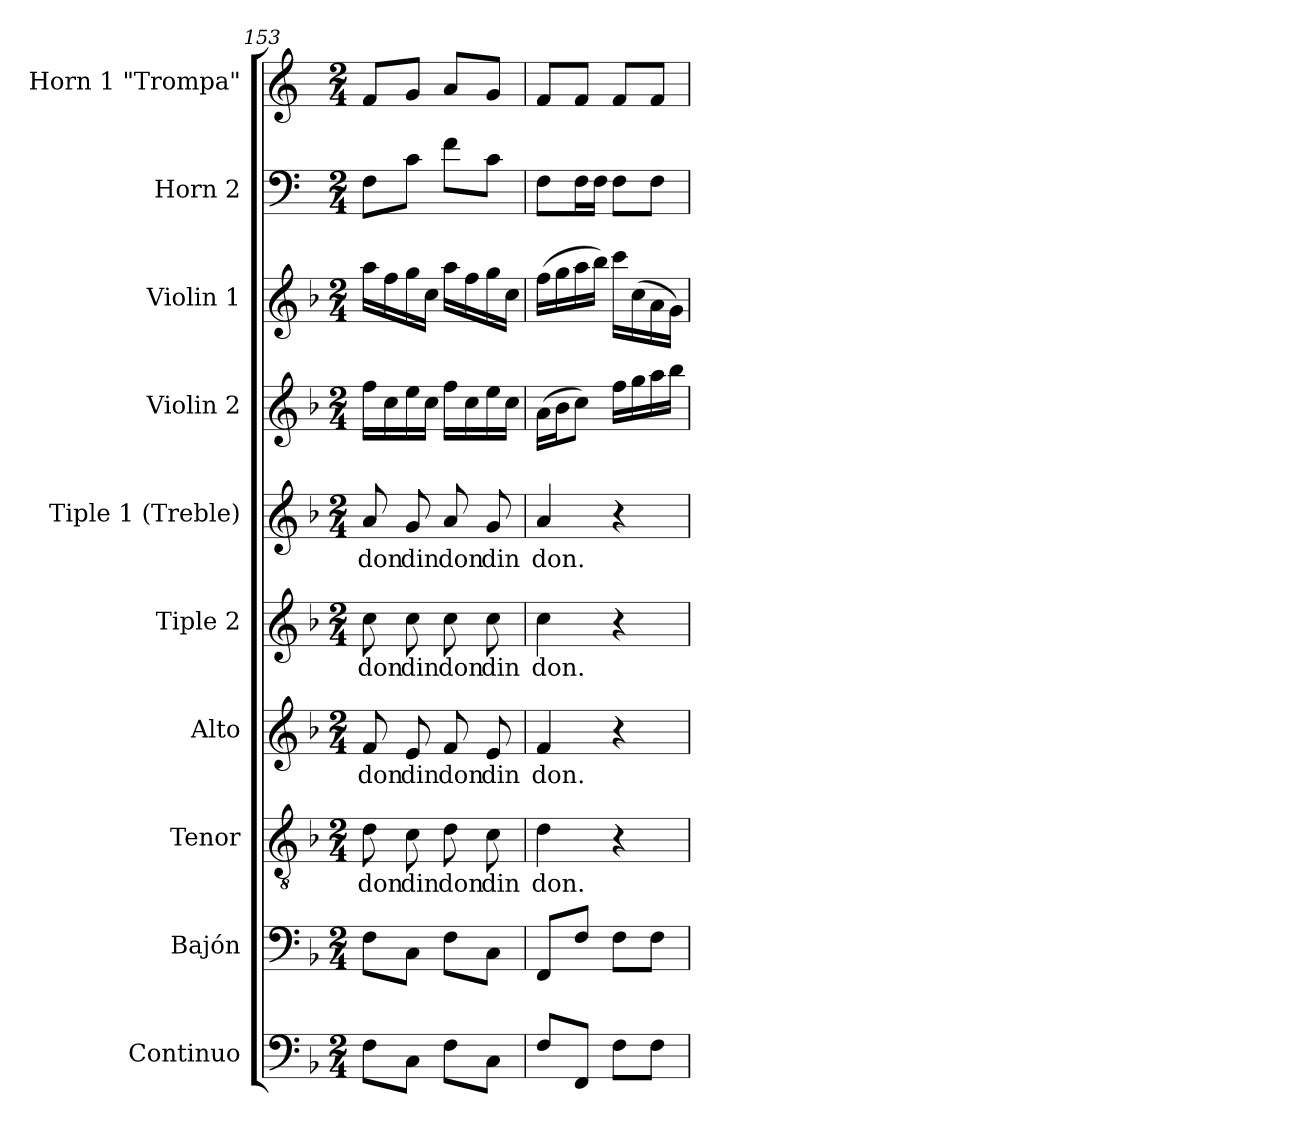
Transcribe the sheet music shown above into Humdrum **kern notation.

**kern	**kern	**kern	**text	**kern	**text	**kern	**text	**kern	**text	**kern	**kern	**kern	**kern
*part10	*part9	*part8	*part8	*part7	*part7	*part6	*part6	*part5	*part5	*part4	*part3	*part2	*part1
*staff10	*staff9	*staff8	*staff8	*staff7	*staff7	*staff6	*staff6	*staff5	*staff5	*staff4	*staff3	*staff2	*staff1
*I"Continuo	*I"Bajón	*I"Tenor	*	*I"Alto	*	*I"Tiple 2	*	*I"Tiple 1 (Treble)	*	*I"Violin 2	*I"Violin 1	*I"Horn 2	*I"Horn 1 "Trompa"
*I'Cont.	*	*I'T.	*	*I'A.	*	*	*	*	*	*I'Vln. 2	*I'Vln. 1	*I'Hn 1.	*I'Hn 1.
*clefF4	*clefF4	*clefGv2	*	*clefG2	*	*clefG2	*	*clefG2	*	*clefG2	*clefG2	*clefF4	*clefG2
*	*	*ITrd7c12	*	*	*	*	*	*	*	*	*	*ITrd7c12	*ITrd7c12
*k[b-]	*k[b-]	*k[b-]	*	*k[b-]	*	*k[b-]	*	*k[b-]	*	*k[b-]	*k[b-]	*k[]	*k[]
*F:	*F:	*F:	*	*F:	*	*F:	*	*F:	*	*F:	*F:	*C:	*C:
*M2/4	*M2/4	*M2/4	*	*M2/4	*	*M2/4	*	*M2/4	*	*M2/4	*M2/4	*M2/4	*M2/4
=153	=153	=153	=153	=153	=153	=153	=153	=153	=153	=153	=153	=153	=153
!	!	!	!LO:LY:b:color=#000000	!	!	!	!	!	!	!	!	!	!
!	!	!	!	!	!LO:LY:b:color=#000000	!	!	!	!	!	!	!	!
!	!	!	!	!	!	!	!LO:LY:b:color=#000000	!	!	!	!	!	!
!	!	!	!	!	!	!	!	!	!LO:LY:b:color=#000000	!	!	!	!
8Fi\L	8Fi\L	8Di\	don	8fi/	don	8cci\	don	8ai/	don	16ffi\LL	16aai\LL	8FFi\L	8Fi/L
.	.	.	.	.	.	.	.	.	.	16cci\	16ffi\	.	.
!	!	!	!LO:LY:b:color=#000000	!	!	!	!	!	!	!	!	!	!
!	!	!	!	!	!LO:LY:b:color=#000000	!	!	!	!	!	!	!	!
!	!	!	!	!	!	!	!LO:LY:b:color=#000000	!	!	!	!	!	!
!	!	!	!	!	!	!	!	!	!LO:LY:b:color=#000000	!	!	!	!
8Ci\J	8Ci\J	8Ci\	din	8ei/	din	8cci\	din	8gi/	din	16eei\	16ggi\	8Ci\J	8Gi/J
.	.	.	.	.	.	.	.	.	.	16cci\JJ	16cci\JJ	.	.
!	!	!	!LO:LY:b:color=#000000	!	!	!	!	!	!	!	!	!	!
!	!	!	!	!	!LO:LY:b:color=#000000	!	!	!	!	!	!	!	!
!	!	!	!	!	!	!	!LO:LY:b:color=#000000	!	!	!	!	!	!
!	!	!	!	!	!	!	!	!	!LO:LY:b:color=#000000	!	!	!	!
8Fi\L	8Fi\L	8Di\	don	8fi/	don	8cci\	don	8ai/	don	16ffi\LL	16aai\LL	8Fi\L	8Ai/L
.	.	.	.	.	.	.	.	.	.	16cci\	16ffi\	.	.
!	!	!	!LO:LY:b:color=#000000	!	!	!	!	!	!	!	!	!	!
!	!	!	!	!	!LO:LY:b:color=#000000	!	!	!	!	!	!	!	!
!	!	!	!	!	!	!	!LO:LY:b:color=#000000	!	!	!	!	!	!
!	!	!	!	!	!	!	!	!	!LO:LY:b:color=#000000	!	!	!	!
8Ci\J	8Ci\J	8Ci\	din	8ei/	din	8cci\	din	8gi/	din	16eei\	16ggi\	8Ci\J	8Gi/J
.	.	.	.	.	.	.	.	.	.	16cci\JJ	16cci\JJ	.	.
!!LO:PB:g=z
=154	=154	=154	=154	=154	=154	=154	=154	=154	=154	=154	=154	=154	=154
!	!	!	!LO:LY:b:color=#000000	!	!	!	!	!	!	!	!	!	!
!	!	!	!	!	!LO:LY:b:color=#000000	!	!	!	!	!	!	!	!
!	!	!	!	!	!	!	!LO:LY:b:color=#000000	!	!	!	!	!	!
!	!	!	!	!	!	!	!	!	!LO:LY:b:color=#000000	!	!	!	!
8Fi/L	8FFi/L	4Di\	don.	4fi/	don.	4cci\	don.	4ai/	don.	(16ai\LL	(16ffi\LL	8FFi\L	8Fi/L
.	.	.	.	.	.	.	.	.	.	16b-i\J	16ggi\	.	.
8FFi/J	8Fi/J	.	.	.	.	.	.	.	.	8cci\J)	16aai\	16FFi\L	8Fi/J
.	.	.	.	.	.	.	.	.	.	.	16bb-i\JJ)	16FFi\JJ	.
8Fi\L	8Fi\L	4r	.	4r	.	4r	.	4r	.	16ffi\LL	16ccci\LL	8FFi\L	8Fi/L
.	.	.	.	.	.	.	.	.	.	16ggi\	(16cci\	.	.
8Fi\J	8Fi\J	.	.	.	.	.	.	.	.	16aai\	16ai\	8FFi\J	8Fi/J
.	.	.	.	.	.	.	.	.	.	16bb-i\JJ	16gi\JJ)	.	.
=	=	=	=	=	=	=	=	=	=	=	=	=	=
*-	*-	*-	*-	*-	*-	*-	*-	*-	*-	*-	*-	*-	*-
